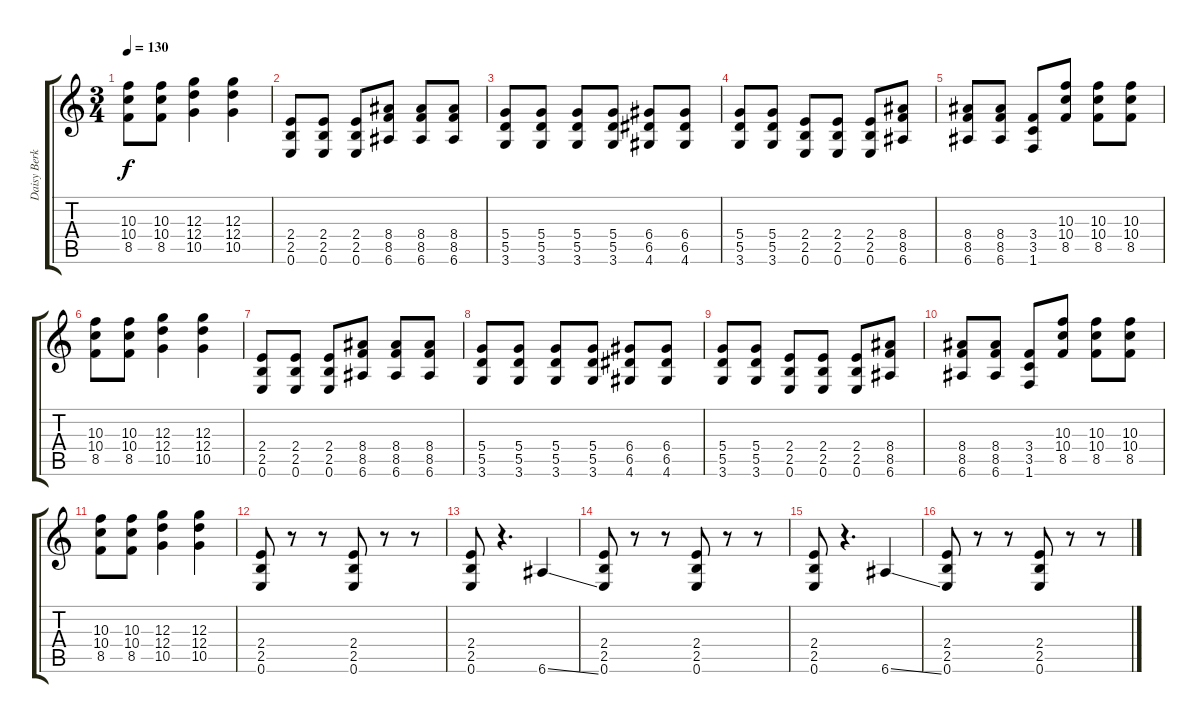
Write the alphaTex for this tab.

\track ("Daisy Berkowitz" "Daisy Berk") {instrument distortionguitar}
\staff {score tabs}
\tuning (E4 B3 G3 D3 A2 E2) {hide}
\ts (3 4)
\tempo 130
\clef g2
\ks c
(10.3 10.4 8.5).8{dy f} (10.3 10.4 8.5).8 (12.3 12.4 10.5).4 (12.3 12.4 10.5).4 |
(2.4 2.5 0.6).8 (2.4 2.5 0.6).8 (2.4 2.5 0.6).8 (8.4 8.5 6.6).8 (8.4 8.5 6.6).8 (8.4 8.5 6.6).8 |
(5.4 5.5 3.6).8 (5.4 5.5 3.6).8 (5.4 5.5 3.6).8 (5.4 5.5 3.6).8 (6.4 6.5 4.6).8 (6.4 6.5 4.6).8 |
(5.4 5.5 3.6).8 (5.4 5.5 3.6).8 (2.4 2.5 0.6).8 (2.4 2.5 0.6).8 (2.4 2.5 0.6).8 (8.4 8.5 6.6).8 |
(8.4 8.5 6.6).8 (8.4 8.5 6.6).8 (3.4 3.5 1.6).8 (10.3 10.4 8.5).8 (10.3 10.4 8.5).8 (10.3 10.4 8.5).8 |
(10.3 10.4 8.5).8 (10.3 10.4 8.5).8 (12.3 12.4 10.5).4 (12.3 12.4 10.5).4 |
(2.4 2.5 0.6).8 (2.4 2.5 0.6).8 (2.4 2.5 0.6).8 (8.4 8.5 6.6).8 (8.4 8.5 6.6).8 (8.4 8.5 6.6).8 |
(5.4 5.5 3.6).8 (5.4 5.5 3.6).8 (5.4 5.5 3.6).8 (5.4 5.5 3.6).8 (6.4 6.5 4.6).8 (6.4 6.5 4.6).8 |
(5.4 5.5 3.6).8 (5.4 5.5 3.6).8 (2.4 2.5 0.6).8 (2.4 2.5 0.6).8 (2.4 2.5 0.6).8 (8.4 8.5 6.6).8 |
(8.4 8.5 6.6).8 (8.4 8.5 6.6).8 (3.4 3.5 1.6).8 (10.3 10.4 8.5).8 (10.3 10.4 8.5).8 (10.3 10.4 8.5).8 |
(10.3 10.4 8.5).8 (10.3 10.4 8.5).8 (12.3 12.4 10.5).4 (12.3 12.4 10.5).4 |
(2.4 2.5 0.6).8 r.8 r.8 (2.4 2.5 0.6).8 r.8 r.8 |
(2.4 2.5 0.6).8 r.4{d} 6.6{ss}.4 |
(2.4 2.5 0.6).8 r.8 r.8 (2.4 2.5 0.6).8 r.8 r.8 |
(2.4 2.5 0.6).8 r.4{d} 6.6{ss}.4 |
(2.4 2.5 0.6).8 r.8 r.8 (2.4 2.5 0.6).8 r.8 r.8
